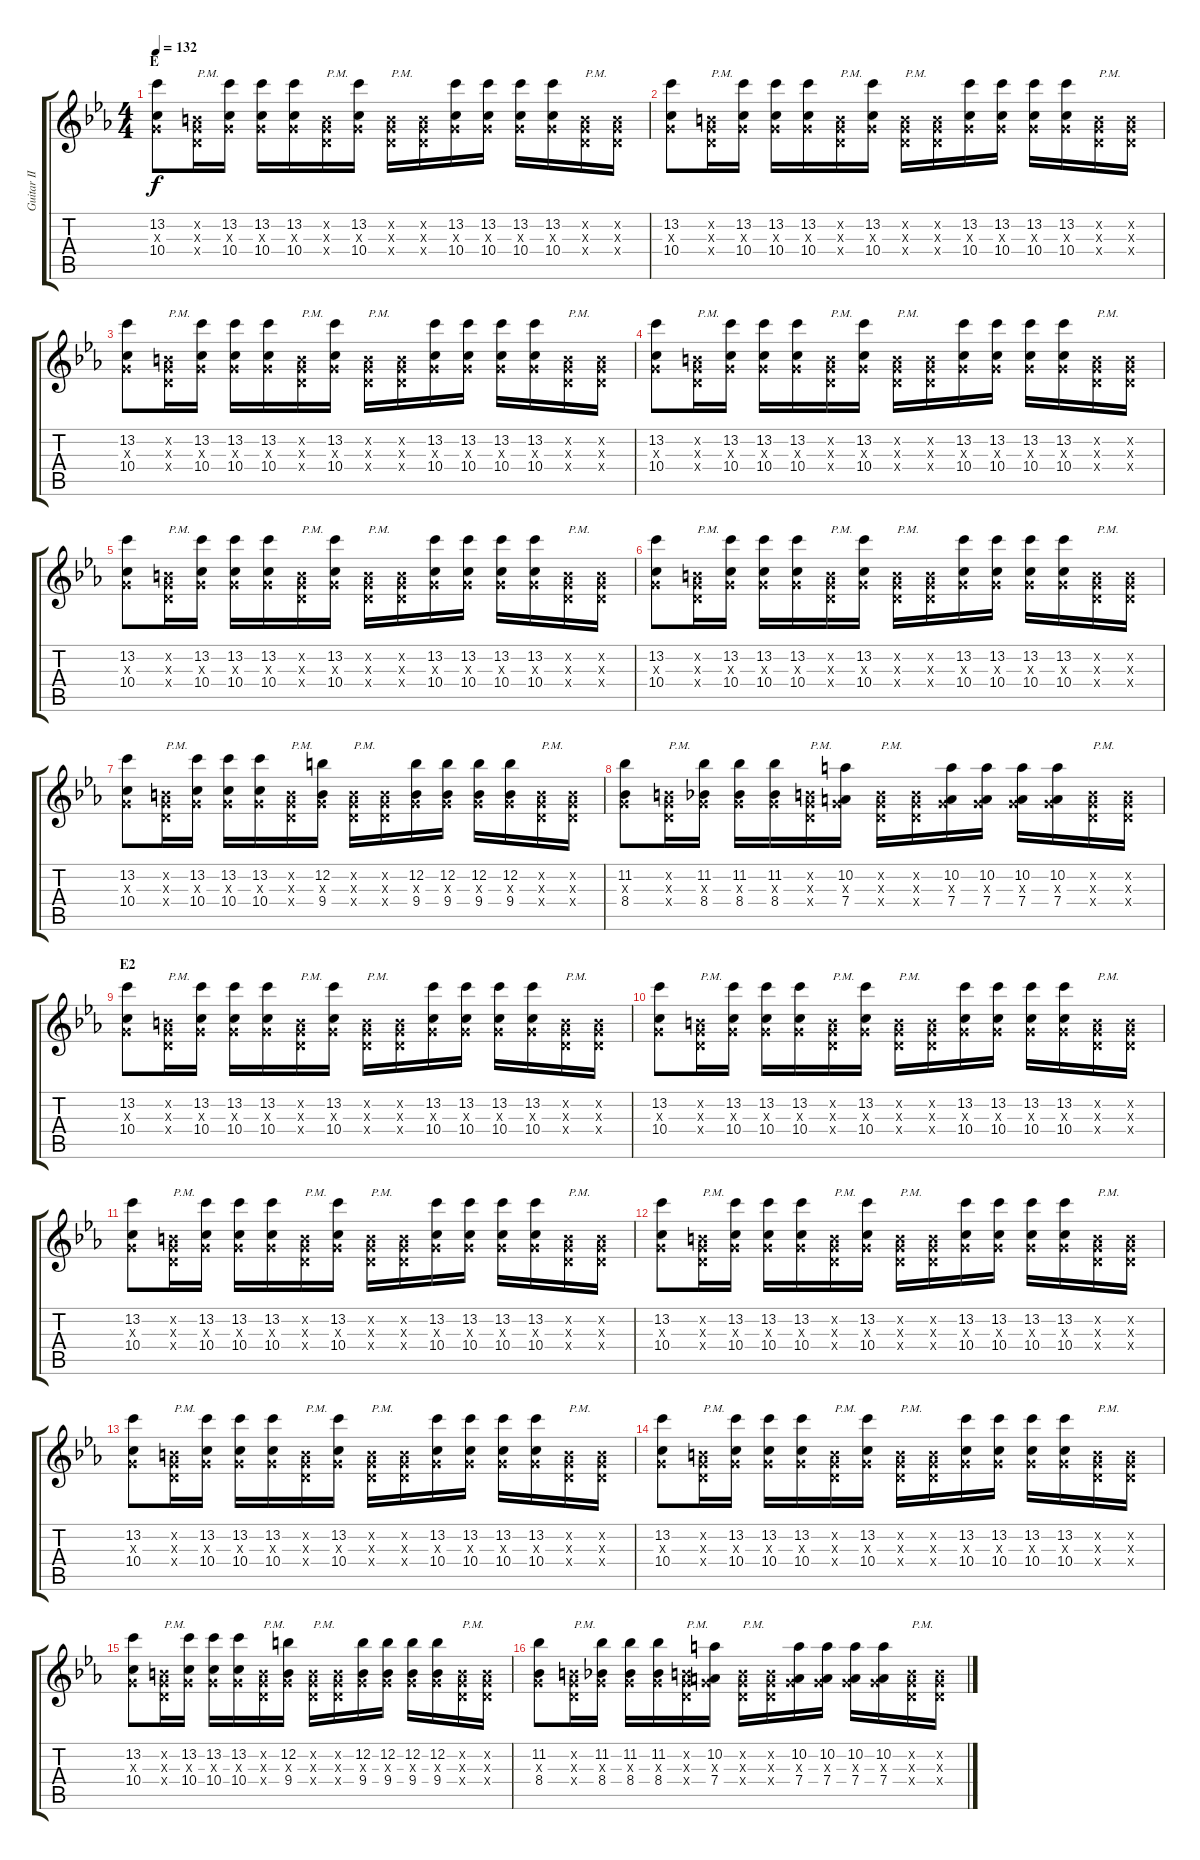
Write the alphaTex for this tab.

\track ("Guitar II" "Guitar II") {instrument distortionguitar}
\staff {score tabs}
\tuning (E4 B3 G3 D3 A2 E2) {hide}
\ts (4 4)
\section ("" "E")
\tempo 132
\clef g2
\ks eb
(13.2 0.3{x} 10.4).8{dy f} (0.2{x} 0.3{x} 0.4{x}).16{txt "P.M."} (13.2 0.3{x} 10.4).16 (13.2 0.3{x} 10.4).16 (13.2 0.3{x} 10.4).16 (0.2{x} 0.3{x} 0.4{x}).16{txt "P.M."} (13.2 0.3{x} 10.4).16 (0.2{x} 0.3{x} 0.4{x}).16{txt "P.M."} (0.2{x} 0.3{x} 0.4{x}).16 (13.2 0.3{x} 10.4).16 (13.2 0.3{x} 10.4).16 (13.2 0.3{x} 10.4).16 (13.2 0.3{x} 10.4).16 (0.2{x} 0.3{x} 0.4{x}).16{txt "P.M."} (0.2{x} 0.3{x} 0.4{x}).16 |
(13.2 0.3{x} 10.4).8 (0.2{x} 0.3{x} 0.4{x}).16{txt "P.M."} (13.2 0.3{x} 10.4).16 (13.2 0.3{x} 10.4).16 (13.2 0.3{x} 10.4).16 (0.2{x} 0.3{x} 0.4{x}).16{txt "P.M."} (13.2 0.3{x} 10.4).16 (0.2{x} 0.3{x} 0.4{x}).16{txt "P.M."} (0.2{x} 0.3{x} 0.4{x}).16 (13.2 0.3{x} 10.4).16 (13.2 0.3{x} 10.4).16 (13.2 0.3{x} 10.4).16 (13.2 0.3{x} 10.4).16 (0.2{x} 0.3{x} 0.4{x}).16{txt "P.M."} (0.2{x} 0.3{x} 0.4{x}).16 |
(13.2 0.3{x} 10.4).8 (0.2{x} 0.3{x} 0.4{x}).16{txt "P.M."} (13.2 0.3{x} 10.4).16 (13.2 0.3{x} 10.4).16 (13.2 0.3{x} 10.4).16 (0.2{x} 0.3{x} 0.4{x}).16{txt "P.M."} (13.2 0.3{x} 10.4).16 (0.2{x} 0.3{x} 0.4{x}).16{txt "P.M."} (0.2{x} 0.3{x} 0.4{x}).16 (13.2 0.3{x} 10.4).16 (13.2 0.3{x} 10.4).16 (13.2 0.3{x} 10.4).16 (13.2 0.3{x} 10.4).16 (0.2{x} 0.3{x} 0.4{x}).16{txt "P.M."} (0.2{x} 0.3{x} 0.4{x}).16 |
(13.2 0.3{x} 10.4).8 (0.2{x} 0.3{x} 0.4{x}).16{txt "P.M."} (13.2 0.3{x} 10.4).16 (13.2 0.3{x} 10.4).16 (13.2 0.3{x} 10.4).16 (0.2{x} 0.3{x} 0.4{x}).16{txt "P.M."} (13.2 0.3{x} 10.4).16 (0.2{x} 0.3{x} 0.4{x}).16{txt "P.M."} (0.2{x} 0.3{x} 0.4{x}).16 (13.2 0.3{x} 10.4).16 (13.2 0.3{x} 10.4).16 (13.2 0.3{x} 10.4).16 (13.2 0.3{x} 10.4).16 (0.2{x} 0.3{x} 0.4{x}).16{txt "P.M."} (0.2{x} 0.3{x} 0.4{x}).16 |
(13.2 0.3{x} 10.4).8 (0.2{x} 0.3{x} 0.4{x}).16{txt "P.M."} (13.2 0.3{x} 10.4).16 (13.2 0.3{x} 10.4).16 (13.2 0.3{x} 10.4).16 (0.2{x} 0.3{x} 0.4{x}).16{txt "P.M."} (13.2 0.3{x} 10.4).16 (0.2{x} 0.3{x} 0.4{x}).16{txt "P.M."} (0.2{x} 0.3{x} 0.4{x}).16 (13.2 0.3{x} 10.4).16 (13.2 0.3{x} 10.4).16 (13.2 0.3{x} 10.4).16 (13.2 0.3{x} 10.4).16 (0.2{x} 0.3{x} 0.4{x}).16{txt "P.M."} (0.2{x} 0.3{x} 0.4{x}).16 |
(13.2 0.3{x} 10.4).8 (0.2{x} 0.3{x} 0.4{x}).16{txt "P.M."} (13.2 0.3{x} 10.4).16 (13.2 0.3{x} 10.4).16 (13.2 0.3{x} 10.4).16 (0.2{x} 0.3{x} 0.4{x}).16{txt "P.M."} (13.2 0.3{x} 10.4).16 (0.2{x} 0.3{x} 0.4{x}).16{txt "P.M."} (0.2{x} 0.3{x} 0.4{x}).16 (13.2 0.3{x} 10.4).16 (13.2 0.3{x} 10.4).16 (13.2 0.3{x} 10.4).16 (13.2 0.3{x} 10.4).16 (0.2{x} 0.3{x} 0.4{x}).16{txt "P.M."} (0.2{x} 0.3{x} 0.4{x}).16 |
(13.2 0.3{x} 10.4).8 (0.2{x} 0.3{x} 0.4{x}).16{txt "P.M."} (13.2 0.3{x} 10.4).16 (13.2 0.3{x} 10.4).16 (13.2 0.3{x} 10.4).16 (0.2{x} 0.3{x} 0.4{x}).16{txt "P.M."} (12.2 0.3{x} 9.4).16 (0.2{x} 0.3{x} 0.4{x}).16{txt "P.M."} (0.2{x} 0.3{x} 0.4{x}).16 (12.2 0.3{x} 9.4).16 (12.2 0.3{x} 9.4).16 (12.2 0.3{x} 9.4).16 (12.2 0.3{x} 9.4).16 (0.2{x} 0.3{x} 0.4{x}).16{txt "P.M."} (0.2{x} 0.3{x} 0.4{x}).16 |
(11.2 0.3{x} 8.4).8 (0.2{x} 0.3{x} 0.4{x}).16{txt "P.M."} (11.2 0.3{x} 8.4).16 (11.2 0.3{x} 8.4).16 (11.2 0.3{x} 8.4).16 (0.2{x} 0.3{x} 0.4{x}).16{txt "P.M."} (10.2 0.3{x} 7.4).16 (0.2{x} 0.3{x} 0.4{x}).16{txt "P.M."} (0.2{x} 0.3{x} 0.4{x}).16 (10.2 0.3{x} 7.4).16 (10.2 0.3{x} 7.4).16 (10.2 0.3{x} 7.4).16 (10.2 0.3{x} 7.4).16 (0.2{x} 0.3{x} 0.4{x}).16{txt "P.M."} (0.2{x} 0.3{x} 0.4{x}).16 |
\section ("" "E2")
(13.2 0.3{x} 10.4).8 (0.2{x} 0.3{x} 0.4{x}).16{txt "P.M."} (13.2 0.3{x} 10.4).16 (13.2 0.3{x} 10.4).16 (13.2 0.3{x} 10.4).16 (0.2{x} 0.3{x} 0.4{x}).16{txt "P.M."} (13.2 0.3{x} 10.4).16 (0.2{x} 0.3{x} 0.4{x}).16{txt "P.M."} (0.2{x} 0.3{x} 0.4{x}).16 (13.2 0.3{x} 10.4).16 (13.2 0.3{x} 10.4).16 (13.2 0.3{x} 10.4).16 (13.2 0.3{x} 10.4).16 (0.2{x} 0.3{x} 0.4{x}).16{txt "P.M."} (0.2{x} 0.3{x} 0.4{x}).16 |
(13.2 0.3{x} 10.4).8 (0.2{x} 0.3{x} 0.4{x}).16{txt "P.M."} (13.2 0.3{x} 10.4).16 (13.2 0.3{x} 10.4).16 (13.2 0.3{x} 10.4).16 (0.2{x} 0.3{x} 0.4{x}).16{txt "P.M."} (13.2 0.3{x} 10.4).16 (0.2{x} 0.3{x} 0.4{x}).16{txt "P.M."} (0.2{x} 0.3{x} 0.4{x}).16 (13.2 0.3{x} 10.4).16 (13.2 0.3{x} 10.4).16 (13.2 0.3{x} 10.4).16 (13.2 0.3{x} 10.4).16 (0.2{x} 0.3{x} 0.4{x}).16{txt "P.M."} (0.2{x} 0.3{x} 0.4{x}).16 |
(13.2 0.3{x} 10.4).8 (0.2{x} 0.3{x} 0.4{x}).16{txt "P.M."} (13.2 0.3{x} 10.4).16 (13.2 0.3{x} 10.4).16 (13.2 0.3{x} 10.4).16 (0.2{x} 0.3{x} 0.4{x}).16{txt "P.M."} (13.2 0.3{x} 10.4).16 (0.2{x} 0.3{x} 0.4{x}).16{txt "P.M."} (0.2{x} 0.3{x} 0.4{x}).16 (13.2 0.3{x} 10.4).16 (13.2 0.3{x} 10.4).16 (13.2 0.3{x} 10.4).16 (13.2 0.3{x} 10.4).16 (0.2{x} 0.3{x} 0.4{x}).16{txt "P.M."} (0.2{x} 0.3{x} 0.4{x}).16 |
(13.2 0.3{x} 10.4).8 (0.2{x} 0.3{x} 0.4{x}).16{txt "P.M."} (13.2 0.3{x} 10.4).16 (13.2 0.3{x} 10.4).16 (13.2 0.3{x} 10.4).16 (0.2{x} 0.3{x} 0.4{x}).16{txt "P.M."} (13.2 0.3{x} 10.4).16 (0.2{x} 0.3{x} 0.4{x}).16{txt "P.M."} (0.2{x} 0.3{x} 0.4{x}).16 (13.2 0.3{x} 10.4).16 (13.2 0.3{x} 10.4).16 (13.2 0.3{x} 10.4).16 (13.2 0.3{x} 10.4).16 (0.2{x} 0.3{x} 0.4{x}).16{txt "P.M."} (0.2{x} 0.3{x} 0.4{x}).16 |
(13.2 0.3{x} 10.4).8 (0.2{x} 0.3{x} 0.4{x}).16{txt "P.M."} (13.2 0.3{x} 10.4).16 (13.2 0.3{x} 10.4).16 (13.2 0.3{x} 10.4).16 (0.2{x} 0.3{x} 0.4{x}).16{txt "P.M."} (13.2 0.3{x} 10.4).16 (0.2{x} 0.3{x} 0.4{x}).16{txt "P.M."} (0.2{x} 0.3{x} 0.4{x}).16 (13.2 0.3{x} 10.4).16 (13.2 0.3{x} 10.4).16 (13.2 0.3{x} 10.4).16 (13.2 0.3{x} 10.4).16 (0.2{x} 0.3{x} 0.4{x}).16{txt "P.M."} (0.2{x} 0.3{x} 0.4{x}).16 |
(13.2 0.3{x} 10.4).8 (0.2{x} 0.3{x} 0.4{x}).16{txt "P.M."} (13.2 0.3{x} 10.4).16 (13.2 0.3{x} 10.4).16 (13.2 0.3{x} 10.4).16 (0.2{x} 0.3{x} 0.4{x}).16{txt "P.M."} (13.2 0.3{x} 10.4).16 (0.2{x} 0.3{x} 0.4{x}).16{txt "P.M."} (0.2{x} 0.3{x} 0.4{x}).16 (13.2 0.3{x} 10.4).16 (13.2 0.3{x} 10.4).16 (13.2 0.3{x} 10.4).16 (13.2 0.3{x} 10.4).16 (0.2{x} 0.3{x} 0.4{x}).16{txt "P.M."} (0.2{x} 0.3{x} 0.4{x}).16 |
(13.2 0.3{x} 10.4).8 (0.2{x} 0.3{x} 0.4{x}).16{txt "P.M."} (13.2 0.3{x} 10.4).16 (13.2 0.3{x} 10.4).16 (13.2 0.3{x} 10.4).16 (0.2{x} 0.3{x} 0.4{x}).16{txt "P.M."} (12.2 0.3{x} 9.4).16 (0.2{x} 0.3{x} 0.4{x}).16{txt "P.M."} (0.2{x} 0.3{x} 0.4{x}).16 (12.2 0.3{x} 9.4).16 (12.2 0.3{x} 9.4).16 (12.2 0.3{x} 9.4).16 (12.2 0.3{x} 9.4).16 (0.2{x} 0.3{x} 0.4{x}).16{txt "P.M."} (0.2{x} 0.3{x} 0.4{x}).16 |
(11.2 0.3{x} 8.4).8 (0.2{x} 0.3{x} 0.4{x}).16{txt "P.M."} (11.2 0.3{x} 8.4).16 (11.2 0.3{x} 8.4).16 (11.2 0.3{x} 8.4).16 (0.2{x} 0.3{x} 0.4{x}).16{txt "P.M."} (10.2 0.3{x} 7.4).16 (0.2{x} 0.3{x} 0.4{x}).16{txt "P.M."} (0.2{x} 0.3{x} 0.4{x}).16 (10.2 0.3{x} 7.4).16 (10.2 0.3{x} 7.4).16 (10.2 0.3{x} 7.4).16 (10.2 0.3{x} 7.4).16 (0.2{x} 0.3{x} 0.4{x}).16{txt "P.M."} (0.2{x} 0.3{x} 0.4{x}).16
